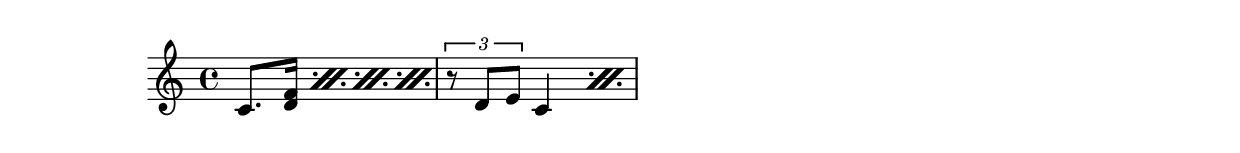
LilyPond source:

\version "2.17.11"

\header {
  texidoc = "Beat repeats for patterns containing mixed durations use
a double percent symbol."
}

\relative c' {
  \repeat percent 4 {
    c8. <d f>16
  }
  \repeat percent 2 {
    \tuplet 3/2 {
      r8 d e
    }
    c4
  }
}
